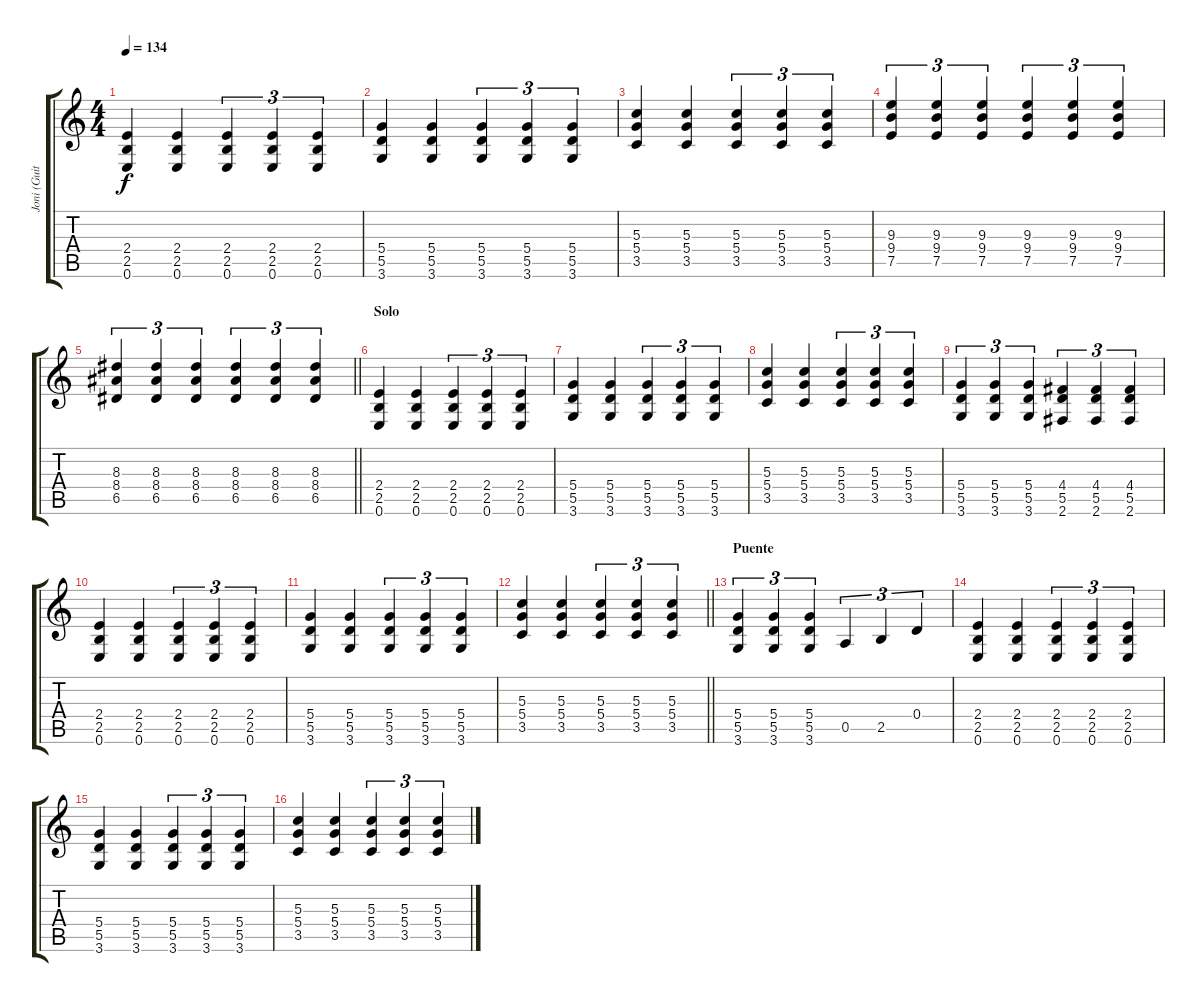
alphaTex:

\track ("Joni (Guitarra)" "Joni (Guit") {instrument overdrivenguitar}
\staff {score tabs}
\tuning (E4 B3 G3 D3 A2 E2) {hide}
\ts (4 4)
\tempo 134
\clef g2
\ks c
(2.4 2.5 0.6).4{dy f} (2.4 2.5 0.6).4 (2.4 2.5 0.6).4{tu (3 2)} (2.4 2.5 0.6).4{tu (3 2)} (2.4 2.5 0.6).4{tu (3 2)} |
(5.4 5.5 3.6).4 (5.4 5.5 3.6).4 (5.4 5.5 3.6).4{tu (3 2)} (5.4 5.5 3.6).4{tu (3 2)} (5.4 5.5 3.6).4{tu (3 2)} |
(5.3 5.4 3.5).4 (5.3 5.4 3.5).4 (5.3 5.4 3.5).4{tu (3 2)} (5.3 5.4 3.5).4{tu (3 2)} (5.3 5.4 3.5).4{tu (3 2)} |
(9.3 9.4 7.5).4{tu (3 2)} (9.3 9.4 7.5).4{tu (3 2)} (9.3 9.4 7.5).4{tu (3 2)} (9.3 9.4 7.5).4{tu (3 2)} (9.3 9.4 7.5).4{tu (3 2)} (9.3 9.4 7.5).4{tu (3 2)} |
\barLineRight lightlight
(8.3 8.4 6.5).4{tu (3 2)} (8.3 8.4 6.5).4{tu (3 2)} (8.3 8.4 6.5).4{tu (3 2)} (8.3 8.4 6.5).4{tu (3 2)} (8.3 8.4 6.5).4{tu (3 2)} (8.3 8.4 6.5).4{tu (3 2)} |
\section ("" "Solo")
(2.4 2.5 0.6).4 (2.4 2.5 0.6).4 (2.4 2.5 0.6).4{tu (3 2)} (2.4 2.5 0.6).4{tu (3 2)} (2.4 2.5 0.6).4{tu (3 2)} |
(5.4 5.5 3.6).4 (5.4 5.5 3.6).4 (5.4 5.5 3.6).4{tu (3 2)} (5.4 5.5 3.6).4{tu (3 2)} (5.4 5.5 3.6).4{tu (3 2)} |
(5.3 5.4 3.5).4 (5.3 5.4 3.5).4 (5.3 5.4 3.5).4{tu (3 2)} (5.3 5.4 3.5).4{tu (3 2)} (5.3 5.4 3.5).4{tu (3 2)} |
(5.4 5.5 3.6).4{tu (3 2)} (5.4 5.5 3.6).4{tu (3 2)} (5.4 5.5 3.6).4{tu (3 2)} (4.4 5.5 2.6).4{tu (3 2)} (4.4 5.5 2.6).4{tu (3 2)} (4.4 5.5 2.6).4{tu (3 2)} |
(2.4 2.5 0.6).4 (2.4 2.5 0.6).4 (2.4 2.5 0.6).4{tu (3 2)} (2.4 2.5 0.6).4{tu (3 2)} (2.4 2.5 0.6).4{tu (3 2)} |
(5.4 5.5 3.6).4 (5.4 5.5 3.6).4 (5.4 5.5 3.6).4{tu (3 2)} (5.4 5.5 3.6).4{tu (3 2)} (5.4 5.5 3.6).4{tu (3 2)} |
\barLineRight lightlight
(5.3 5.4 3.5).4 (5.3 5.4 3.5).4 (5.3 5.4 3.5).4{tu (3 2)} (5.3 5.4 3.5).4{tu (3 2)} (5.3 5.4 3.5).4{tu (3 2)} |
\section ("" "Puente")
(5.4 5.5 3.6).4{tu (3 2)} (5.4 5.5 3.6).4{tu (3 2)} (5.4 5.5 3.6).4{tu (3 2)} 0.5.4{tu (3 2)} 2.5.4{tu (3 2)} 0.4.4{tu (3 2)} |
(2.4 2.5 0.6).4 (2.4 2.5 0.6).4 (2.4 2.5 0.6).4{tu (3 2)} (2.4 2.5 0.6).4{tu (3 2)} (2.4 2.5 0.6).4{tu (3 2)} |
(5.4 5.5 3.6).4 (5.4 5.5 3.6).4 (5.4 5.5 3.6).4{tu (3 2)} (5.4 5.5 3.6).4{tu (3 2)} (5.4 5.5 3.6).4{tu (3 2)} |
(5.3 5.4 3.5).4 (5.3 5.4 3.5).4 (5.3 5.4 3.5).4{tu (3 2)} (5.3 5.4 3.5).4{tu (3 2)} (5.3 5.4 3.5).4{tu (3 2)}
